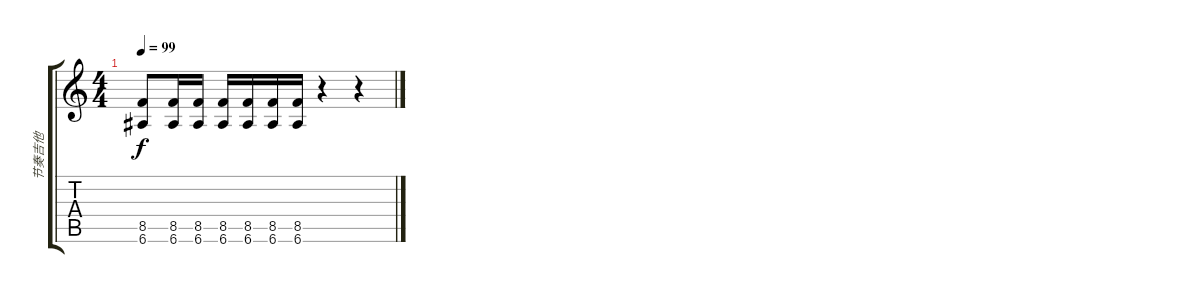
\track ("节奏吉他" "节奏吉他") {instrument distortionguitar}
\staff {score tabs}
\tuning (E4 B3 G3 D3 A2 E2) {hide}
\ts (4 4)
\tempo 99
\clef g2
\ks c
(8.5 6.6).8{dy f} (8.5 6.6).16 (8.5 6.6).16 (8.5 6.6).16 (8.5 6.6).16 (8.5 6.6).16 (8.5 6.6).16 r.4 r.4
